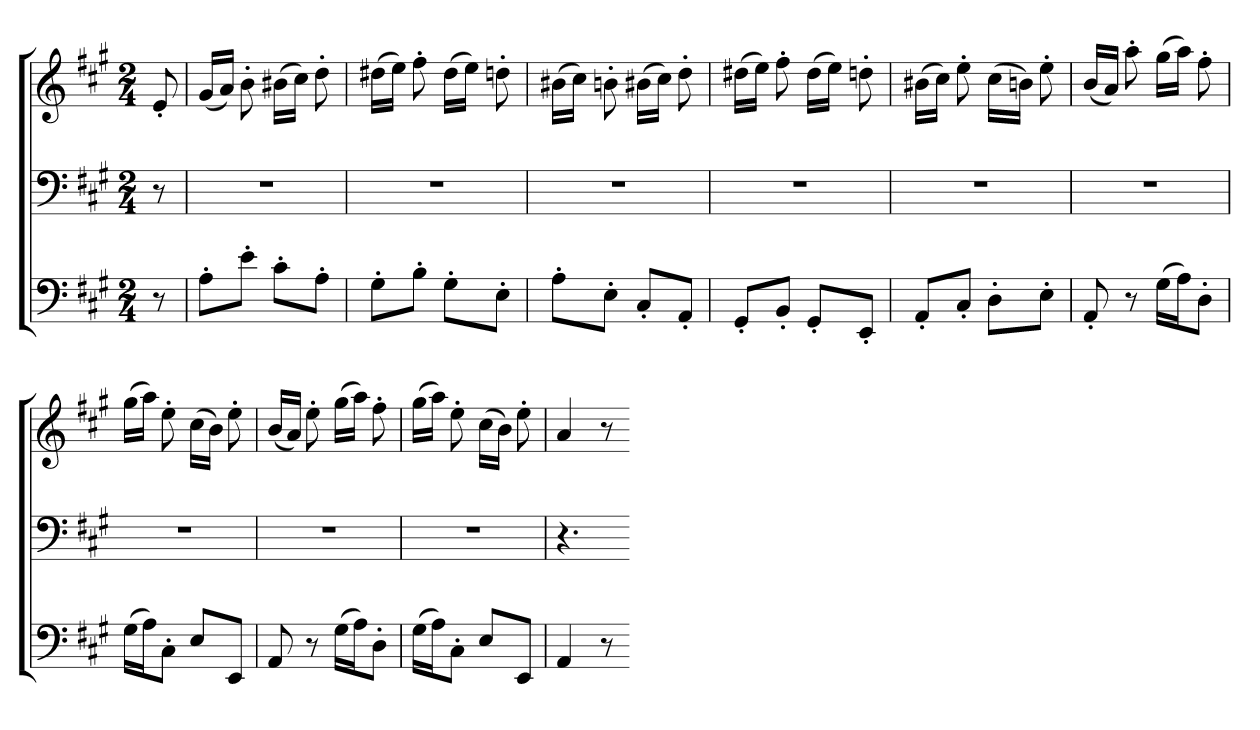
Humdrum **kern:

**kern	**kern	**kern
*part3	*part2	*part1
*staff3	*staff2	*staff1
*clefF4	*clefF4	*clefG2
*k[f#c#g#]	*k[f#c#g#]	*k[f#c#g#]
*A:	*A:	*A:
*M2/4	*M2/4	*M2/4
=	=	=
8r	8r	8e'
=	=	=
8A'L	2r	(16g#LL
.	.	16aJJ)
8e'J	.	8b'
8c#'L	.	(16b#XLL
.	.	16cc#JJ)
8A'J	.	8dd'
=	=	=
8G#'L	2r	(16dd#XLL
.	.	16eeJJ)
8B'J	.	8ff#'
8G#'L	.	(16dd#LL
.	.	16eeJJ)
8E'J	.	8ddn'
=	=	=
8A'L	2r	(16b#XLL
.	.	16cc#JJ)
8E'J	.	8bn'
8C#'L	.	(16b#XLL
.	.	16cc#JJ)
8AA'J	.	8dd'
=	=	=
8GG#'L	2r	(16dd#XLL
.	.	16eeJJ)
8BB'J	.	8ff#'
8GG#'L	.	(16dd#LL
.	.	16eeJJ)
8EE'J	.	8ddn'
=	=	=
8AA'L	2r	(16b#XLL
.	.	16cc#JJ)
8C#'J	.	8ee'
8D'L	.	(16cc#LL
.	.	16bnJJ)
8E'J	.	8ee'
=	=	=
8AA'	2r	(16bLL
.	.	16aJJ)
8r	.	8aa'
(16G#LL	.	(16gg#LL
16AJ)	.	16aaJJ)
8D'J	.	8ff#'
=	=	=
(16G#LL	2r	(16gg#LL
16AJ)	.	16aaJJ)
8C#'J	.	8ee'
8EL	.	(16cc#LL
.	.	16bJJ)
8EEJ	.	8ee'
=	=	=
8AA	2r	(16bLL
.	.	16aJJ)
8r	.	8ee'
(16G#LL	.	(16gg#LL
16AJ)	.	16aaJJ)
8D'J	.	8ff#'
=	=	=
(16G#LL	2r	(16gg#LL
16AJ)	.	16aaJJ)
8C#'J	.	8ee'
8EL	.	(16cc#LL
.	.	16bJJ)
8EEJ	.	8ee'
=	=	=
4AA	4.r	4a
8r	.	8r
=-	=-	=-
*-	*-	*-
